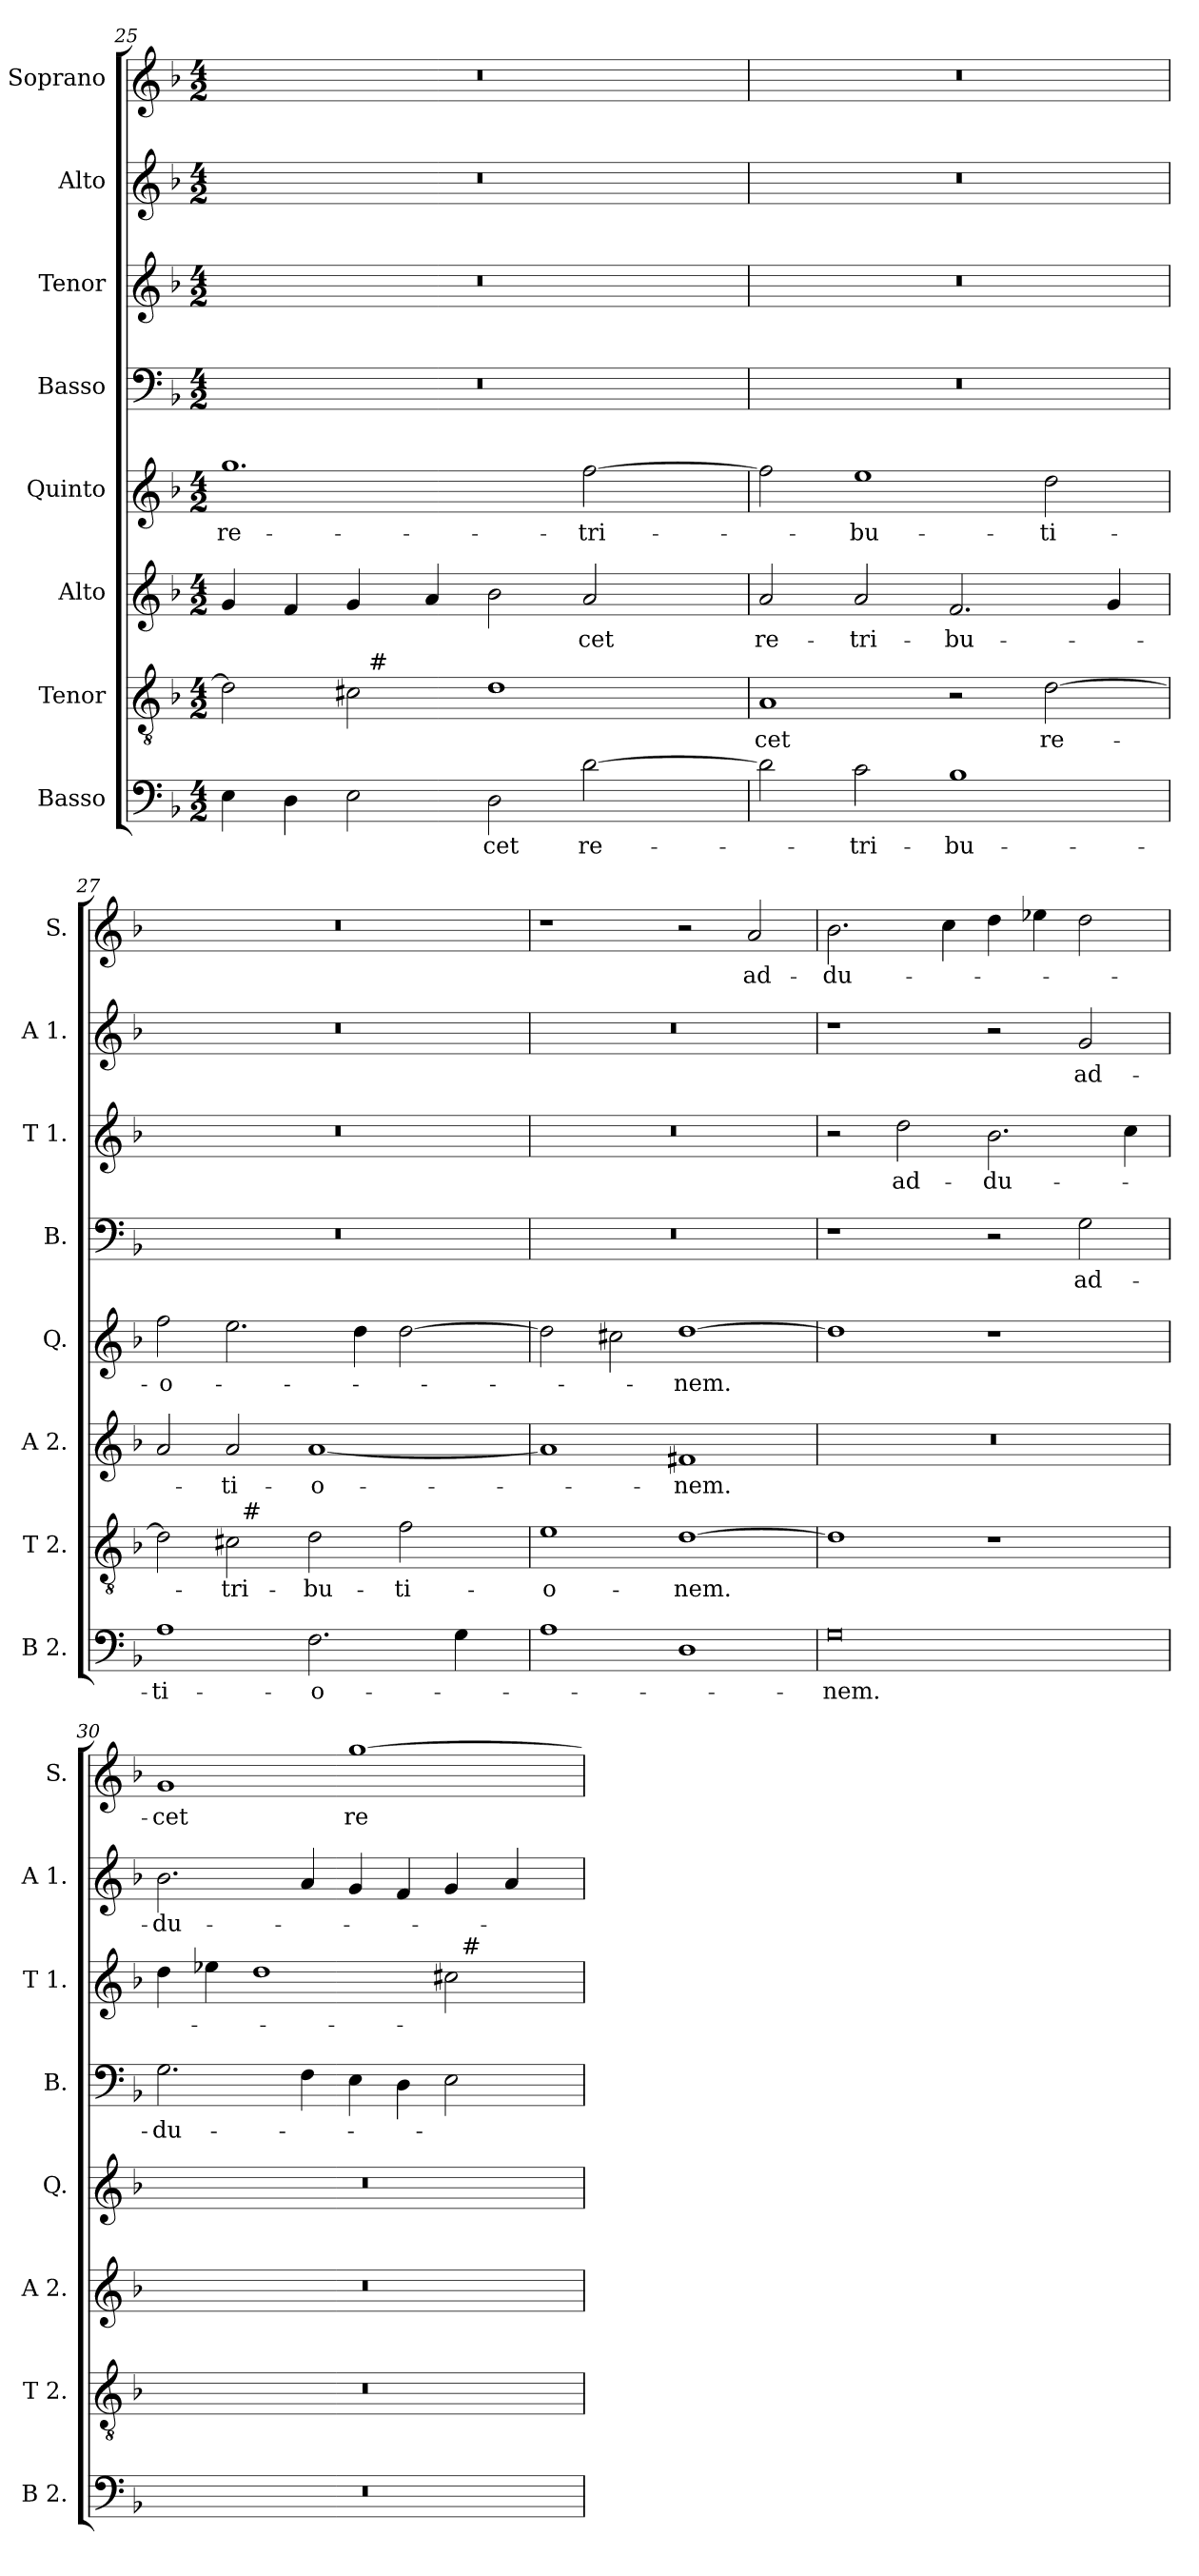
**kern	**text	**kern	**text	**kern	**text	**kern	**text	**kern	**text	**kern	**text	**kern	**text	**kern	**text
*part8	*part8	*part7	*part7	*part6	*part6	*part5	*part5	*part4	*part4	*part3	*part3	*part2	*part2	*part1	*part1
*staff8	*staff8	*staff7	*staff7	*staff6	*staff6	*staff5	*staff5	*staff4	*staff4	*staff3	*staff3	*staff2	*staff2	*staff1	*staff1
*I"Basso	*	*I"Tenor	*	*I"Alto	*	*I"Quinto	*	*I"Basso	*	*I"Tenor	*	*I"Alto	*	*I"Soprano	*
*I'B 2.	*	*I'T 2.	*	*I'A 2.	*	*I'Q.	*	*I'B.	*	*I'T 1.	*	*I'A 1.	*	*I'S.	*
*clefF4	*	*clefGv2	*	*clefG2	*	*clefG2	*	*clefF4	*	*clefG2	*	*clefG2	*	*clefG2	*
*	*	*ITrd7c12	*	*	*	*	*	*	*	*ITrd7c12	*	*	*	*	*
*k[b-]	*	*k[b-]	*	*k[b-]	*	*k[b-]	*	*k[b-]	*	*k[b-]	*	*k[b-]	*	*k[b-]	*
*F:	*	*F:	*	*F:	*	*F:	*	*F:	*	*F:	*	*F:	*	*F:	*
*M4/2	*	*M4/2	*	*M4/2	*	*M4/2	*	*M4/2	*	*M4/2	*	*M4/2	*	*M4/2	*
=25	=25	=25	=25	=25	=25	=25	=25	=25	=25	=25	=25	=25	=25	=25	=25
!	!	!	!	!	!	!	!LO:LY:b:color=#000000	!LO:N:vis=1	!	!LO:N:vis=1	!	!LO:N:vis=1	!	!LO:N:vis=1	!
*	*	*^	*	*	*	*	*	*	*	*	*	*	*	*	*
4Ei\	.	2Di\]	2ryy	.	4gi/	.	1.ggi	re-	0r	.	0r	.	0r	.	0r	.
4Di\	.	.	.	.	4fi/	.	.	.	.	.	.	.	.	.	.	.
2Ei\	.	2C#i\	32ryy	.	4gi/	.	.	.	.	.	.	.	.	.	.	.
.	.	.	256ryy	.	.	.	.	.	.	.	.	.	.	.	.	.
!	!	!	!LO:TX:a:t=#	!	!	!	!	!	!	!	!	!	!	!	!	!
.	.	.	1ryy	.	.	.	.	.	.	.	.	.	.	.	.	.
.	.	.	.	.	4ai/	.	.	.	.	.	.	.	.	.	.	.
!	!LO:LY:b:color=#000000	!	!	!	!	!	!	!	!	!	!	!	!	!	!	!
2Di\	-cet	1Di	.	.	2b-i\	.	.	.	.	.	.	.	.	.	.	.
!	!LO:LY:b:color=#000000	!	!	!	!	!	!	!	!	!	!	!	!	!	!	!
!	!	!	!	!	!	!LO:LY:b:color=#000000	!	!	!	!	!	!	!	!	!	!
!	!	!	!	!	!	!	!	!LO:LY:b:color=#000000	!	!	!	!	!	!	!	!
[2di\	re-	.	.	.	2ai/	-cet	[2ffi\	-tri-	.	.	.	.	.	.	.	.
.	.	.	4ryy	.	.	.	.	.	.	.	.	.	.	.	.	.
.	.	.	8ryy	.	.	.	.	.	.	.	.	.	.	.	.	.
.	.	.	16ryy	.	.	.	.	.	.	.	.	.	.	.	.	.
.	.	.	64..ryy	.	.	.	.	.	.	.	.	.	.	.	.	.
*	*	*v	*v	*	*	*	*	*	*	*	*	*	*	*	*	*
=26	=26	=26	=26	=26	=26	=26	=26	=26	=26	=26	=26	=26	=26	=26	=26
*	*	*^	*	*	*	*	*	*	*	*	*	*	*	*	*
!	!	!	!	!LO:LY:b:color=#000000	!	!	!	!	!	!	!	!	!	!	!	!
*	*	*v	*v	*	*	*	*	*	*	*	*	*	*	*	*	*
*	*	*^	*	*	*	*	*	*	*	*	*	*	*	*	*
!	!	!	!	!	!	!LO:LY:b:color=#000000	!	!	!LO:N:vis=1	!	!LO:N:vis=1	!	!LO:N:vis=1	!	!LO:N:vis=1	!
*	*	*v	*v	*	*	*	*	*	*	*	*	*	*	*	*	*
2di\]	.	1AAi	-cet	2ai/	re-	2ffi\]	.	0r	.	0r	.	0r	.	0r	.
!	!LO:LY:b:color=#000000	!	!	!	!	!	!	!	!	!	!	!	!	!	!
!	!	!	!	!	!LO:LY:b:color=#000000	!	!	!	!	!	!	!	!	!	!
!	!	!	!	!	!	!	!LO:LY:b:color=#000000	!	!	!	!	!	!	!	!
2ci\	-tri-	.	.	2ai/	-tri-	1eei	-bu-	.	.	.	.	.	.	.	.
!	!LO:LY:b:color=#000000	!	!	!	!	!	!	!	!	!	!	!	!	!	!
!	!	!	!	!	!LO:LY:b:color=#000000	!	!	!	!	!	!	!	!	!	!
1B-i	-bu-	2r	.	2.fi/	-bu-	.	.	.	.	.	.	.	.	.	.
!	!	!	!LO:LY:b:color=#000000	!	!	!	!	!	!	!	!	!	!	!	!
!	!	!	!	!	!	!	!LO:LY:b:color=#000000	!	!	!	!	!	!	!	!
.	.	[2Di\	re-	.	.	2ddi\	-ti-	.	.	.	.	.	.	.	.
.	.	.	.	4gi/	.	.	.	.	.	.	.	.	.	.	.
!!LO:PB:g=z
=27	=27	=27	=27	=27	=27	=27	=27	=27	=27	=27	=27	=27	=27	=27	=27
!	!LO:LY:b:color=#000000	!	!	!	!	!	!	!	!	!	!	!	!	!	!
!	!	!	!	!	!	!	!LO:LY:b:color=#000000	!LO:N:vis=1	!	!LO:N:vis=1	!	!LO:N:vis=1	!	!LO:N:vis=1	!
*	*	*^	*	*	*	*	*	*	*	*	*	*	*	*	*
1Ai	-ti-	2Di\]	2ryy	.	2ai/	.	2ffi\	-o-	0r	.	0r	.	0r	.	0r	.
!	!	!	!	!LO:LY:b:color=#000000	!	!	!	!	!	!	!	!	!	!	!	!
!	!	!	!	!	!	!LO:LY:b:color=#000000	!	!	!	!	!	!	!	!	!	!
.	.	2C#i\	32ryy	-tri-	2ai/	-ti-	2.eei\	.	.	.	.	.	.	.	.	.
.	.	.	256ryy	.	.	.	.	.	.	.	.	.	.	.	.	.
!	!	!	!LO:TX:a:t=#	!	!	!	!	!	!	!	!	!	!	!	!	!
.	.	.	1ryy	.	.	.	.	.	.	.	.	.	.	.	.	.
!	!LO:LY:b:color=#000000	!	!	!	!	!	!	!	!	!	!	!	!	!	!	!
!	!	!	!	!LO:LY:b:color=#000000	!	!	!	!	!	!	!	!	!	!	!	!
!	!	!	!	!	!	!LO:LY:b:color=#000000	!	!	!	!	!	!	!	!	!	!
2.Fi\	-o-	2Di\	.	-bu-	[1ai	-o-	.	.	.	.	.	.	.	.	.	.
.	.	.	.	.	.	.	4ddi\	.	.	.	.	.	.	.	.	.
!	!	!	!	!LO:LY:b:color=#000000	!	!	!	!	!	!	!	!	!	!	!	!
.	.	2Fi\	.	-ti-	.	.	[2ddi\	.	.	.	.	.	.	.	.	.
.	.	.	4ryy	.	.	.	.	.	.	.	.	.	.	.	.	.
4Gi\	.	.	.	.	.	.	.	.	.	.	.	.	.	.	.	.
.	.	.	8ryy	.	.	.	.	.	.	.	.	.	.	.	.	.
.	.	.	16ryy	.	.	.	.	.	.	.	.	.	.	.	.	.
.	.	.	64..ryy	.	.	.	.	.	.	.	.	.	.	.	.	.
*	*	*v	*v	*	*	*	*	*	*	*	*	*	*	*	*	*
=28	=28	=28	=28	=28	=28	=28	=28	=28	=28	=28	=28	=28	=28	=28	=28
*	*	*^	*	*	*	*	*	*	*	*	*	*	*	*	*
!	!	!	!	!LO:LY:b:color=#000000	!	!	!	!	!LO:N:vis=1	!	!LO:N:vis=1	!	!LO:N:vis=1	!	!	!
*	*	*v	*v	*	*	*	*	*	*	*	*	*	*	*	*	*
1Ai	.	1Ei	-o-	1ai]	.	2ddi\]	.	0r	.	0r	.	0r	.	1r	.
.	.	.	.	.	.	2cc#Xi\	.	.	.	.	.	.	.	.	.
!	!	!	!LO:LY:b:color=#000000	!	!	!	!	!	!	!	!	!	!	!	!
!	!	!	!	!	!LO:LY:b:color=#000000	!	!	!	!	!	!	!	!	!	!
!	!	!	!	!	!	!	!LO:LY:b:color=#000000	!	!	!	!	!	!	!	!
1Di	.	[1Di	-nem.	1f#Xi	-nem.	[1ddi	-nem.	.	.	.	.	.	.	2r	.
!	!	!	!	!	!	!	!	!	!	!	!	!	!	!	!LO:LY:b:color=#000000
.	.	.	.	.	.	.	.	.	.	.	.	.	.	2ai/	ad-
=29	=29	=29	=29	=29	=29	=29	=29	=29	=29	=29	=29	=29	=29	=29	=29
!	!LO:LY:b:color=#000000	!	!	!LO:N:vis=1	!	!	!	!	!	!	!	!	!	!	!
!	!	!	!	!	!	!	!	!	!	!	!	!	!	!	!LO:LY:b:color=#000000
0Gi	-nem.	1Di]	.	0r	.	1ddi]	.	1r	.	2r	.	1r	.	2.b-i\	-du-
!	!	!	!	!	!	!	!	!	!	!	!LO:LY:b:color=#000000	!	!	!	!
.	.	.	.	.	.	.	.	.	.	2di\	ad-	.	.	.	.
.	.	.	.	.	.	.	.	.	.	.	.	.	.	4cci\	.
!	!	!	!	!	!	!	!	!	!	!	!LO:LY:b:color=#000000	!	!	!	!
.	.	1r	.	.	.	1r	.	2r	.	2.B-i\	-du-	2r	.	4ddi\	.
.	.	.	.	.	.	.	.	.	.	.	.	.	.	4ee-Xi\	.
!	!	!	!	!	!	!	!	!	!LO:LY:b:color=#000000	!	!	!	!	!	!
!	!	!	!	!	!	!	!	!	!	!	!	!	!LO:LY:b:color=#000000	!	!
.	.	.	.	.	.	.	.	2Gi\	ad-	.	.	2gi/	ad-	2ddi\	.
.	.	.	.	.	.	.	.	.	.	4ci\	.	.	.	.	.
=30	=30	=30	=30	=30	=30	=30	=30	=30	=30	=30	=30	=30	=30	=30	=30
!LO:N:vis=1	!	!LO:N:vis=1	!	!LO:N:vis=1	!	!LO:N:vis=1	!	!	!	!	!	!	!	!	!
!	!	!	!	!	!	!	!	!	!LO:LY:b:color=#000000	!	!	!	!	!	!
!	!	!	!	!	!	!	!	!	!	!	!	!	!LO:LY:b:color=#000000	!	!
!	!	!	!	!	!	!	!	!	!	!	!	!	!	!	!LO:LY:b:color=#000000
*	*	*	*	*	*	*	*	*	*	*^	*	*	*	*	*
0r	.	0r	.	0r	.	0r	.	2.Gi\	-du-	4di\	1ryy	.	2.b-i\	-du-	1gi	-cet
.	.	.	.	.	.	.	.	.	.	4e-Xi\	.	.	.	.	.	.
.	.	.	.	.	.	.	.	.	.	1di	.	.	.	.	.	.
.	.	.	.	.	.	.	.	4Fi\	.	.	.	.	4ai/	.	.	.
!	!	!	!	!	!	!	!	!	!	!	!	!	!	!	!	!LO:LY:b:color=#000000
.	.	.	.	.	.	.	.	4Ei\	.	.	2ryy	.	4gi/	.	[1ggi	re-
.	.	.	.	.	.	.	.	4Di\	.	.	.	.	4fi/	.	.	.
.	.	.	.	.	.	.	.	2Ei\	.	2c#i\	32ryy	.	4gi/	.	.	.
.	.	.	.	.	.	.	.	.	.	.	256ryy	.	.	.	.	.
!	!	!	!	!	!	!	!	!	!	!	!LO:TX:a:t=#	!	!	!	!	!
.	.	.	.	.	.	.	.	.	.	.	4ryy	.	.	.	.	.
.	.	.	.	.	.	.	.	.	.	.	.	.	4ai/	.	.	.
.	.	.	.	.	.	.	.	.	.	.	8ryy	.	.	.	.	.
.	.	.	.	.	.	.	.	.	.	.	16ryy	.	.	.	.	.
.	.	.	.	.	.	.	.	.	.	.	64..ryy	.	.	.	.	.
*	*	*	*	*	*	*	*	*	*	*v	*v	*	*	*	*	*
=	=	=	=	=	=	=	=	=	=	=	=	=	=	=	=
*-	*-	*-	*-	*-	*-	*-	*-	*-	*-	*-	*-	*-	*-	*-	*-
